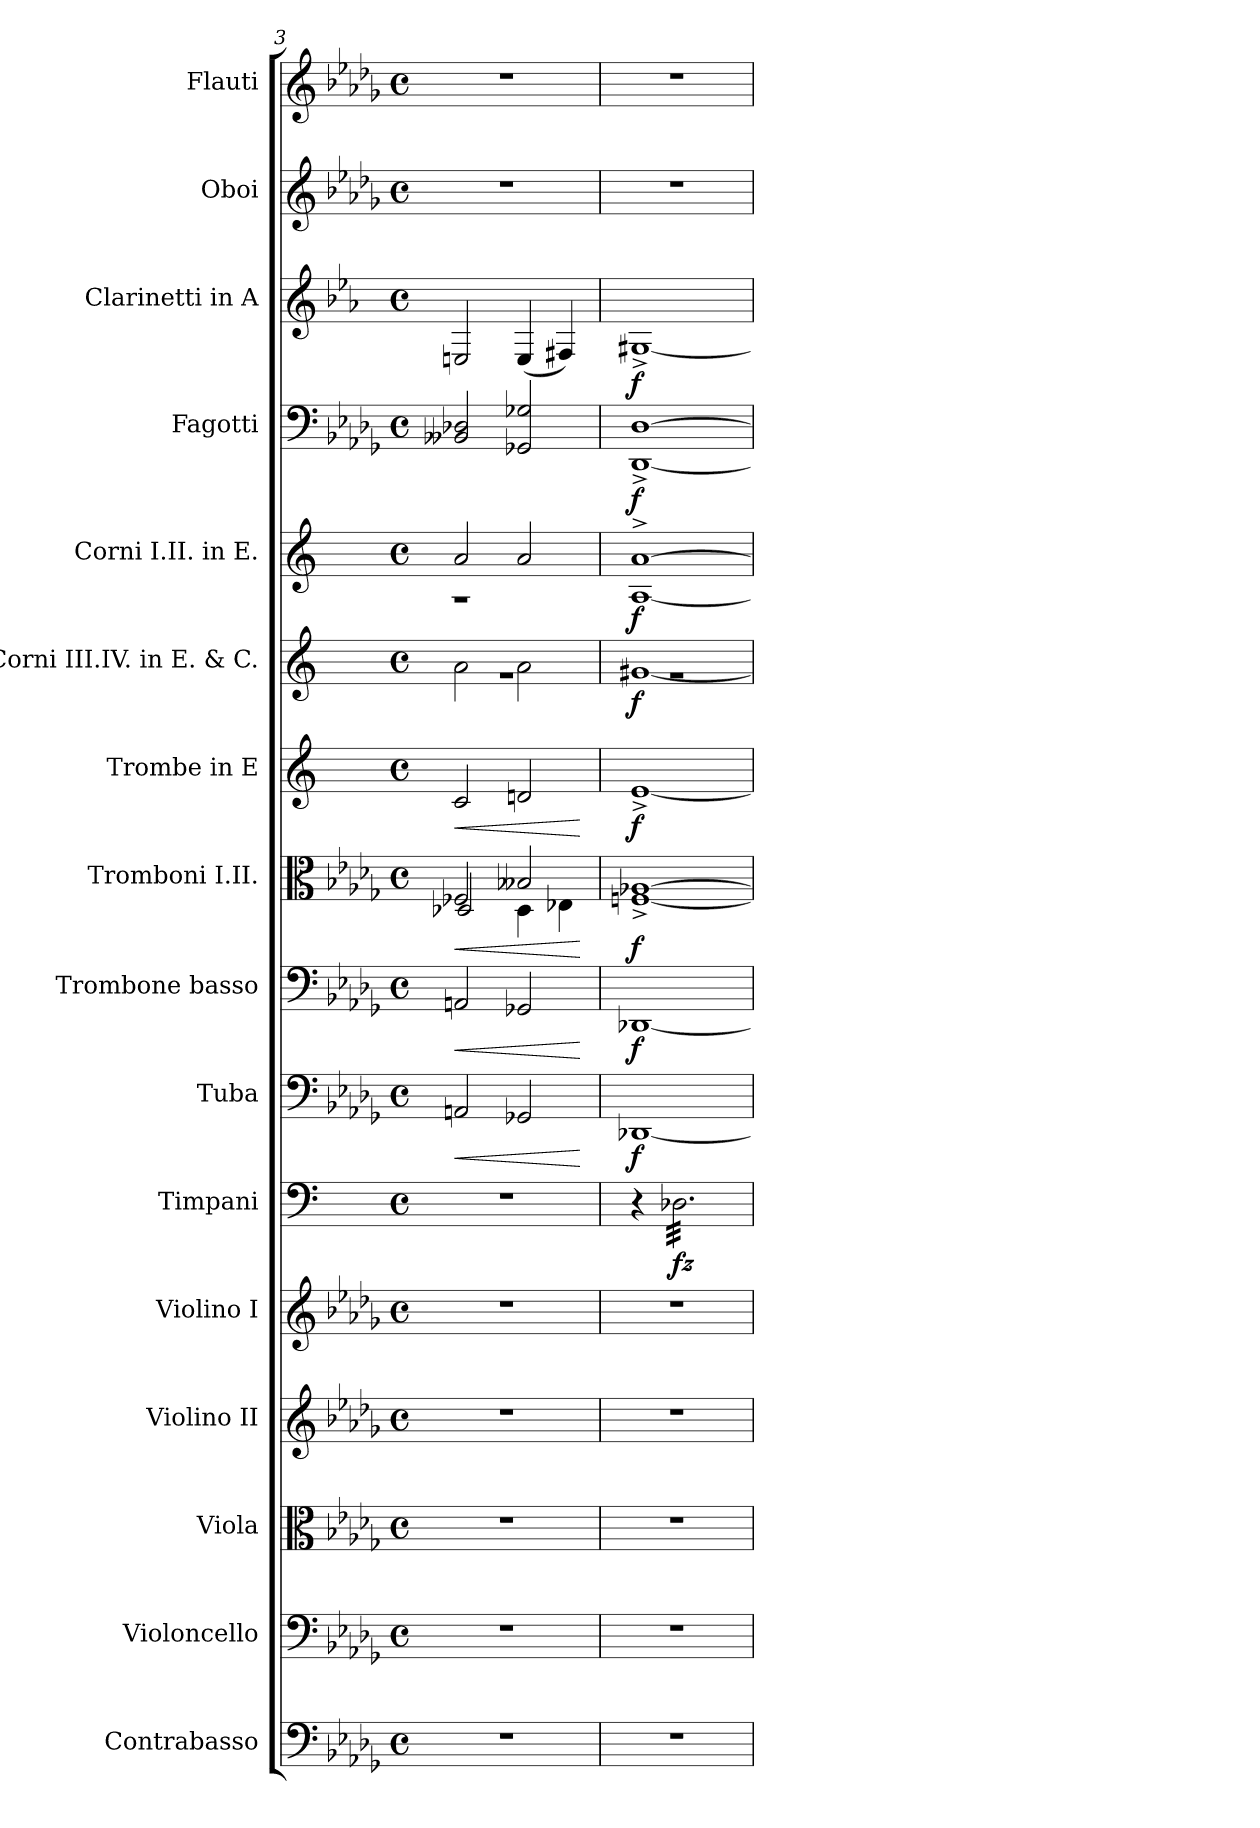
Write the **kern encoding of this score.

**kern	**kern	**kern	**kern	**kern	**kern	**dynam	**kern	**dynam	**kern	**dynam	**kern	**dynam	**kern	**dynam	**kern	**dynam	**kern	**dynam	**kern	**dynam	**kern	**dynam	**kern	**kern
*part16	*part15	*part14	*part13	*part12	*part11	*part11	*part10	*part10	*part9	*part9	*part8	*part8	*part7	*part7	*part6	*part6	*part5	*part5	*part4	*part4	*part3	*part3	*part2	*part1
*staff16	*staff15	*staff14	*staff13	*staff12	*staff11	*staff11	*staff10	*staff10	*staff9	*staff9	*staff8	*staff8	*staff7	*staff7	*staff6	*staff6	*staff5	*staff5	*staff4	*staff4	*staff3	*staff3	*staff2	*staff1
*I"Contrabasso	*I"Violoncello	*I"Viola	*I"Violino II	*I"Violino I	*I"Timpani	*	*I"Tuba	*	*I"Trombone basso	*	*I"Tromboni I.II.	*	*I"Trombe in E	*	*I"Corni III.IV. in E. &amp; C.	*	*I"Corni I.II. in E.	*	*I"Fagotti	*	*I"Clarinetti in A	*	*I"Oboi	*I"Flauti
*I'Cb.	*I'Vc.	*I'Vla.	*I'Vln. II	*I'Vln. I	*I'Timp.	*	*I'Tba.	*	*I'Trne B.	*	*I'Trbi.	*	*I'Trbe	*	*I'Cor. III.IV.	*	*I'Cor. I.II	*	*I'Fg.	*	*I'Cl.	*	*I'Ob.	*I'Fl.
*clefF4	*clefF4	*clefC3	*clefG2	*clefG2	*clefF4	*	*clefF4	*	*clefF4	*	*clefC3	*	*clefG2	*	*clefG2	*	*clefG2	*	*clefF4	*	*clefG2	*	*clefG2	*clefG2
*ITrd7c12	*	*	*	*	*	*	*	*	*	*	*	*	*ITrd1c2	*	*ITrd4c7	*	*ITrd4c7	*	*	*	*ITrd2c3	*	*	*
*k[b-e-a-d-g-]	*k[b-e-a-d-g-]	*k[b-e-a-d-g-]	*k[b-e-a-d-g-]	*k[b-e-a-d-g-]	*k[]	*	*k[b-e-a-d-g-]	*	*k[b-e-a-d-g-]	*	*k[b-e-a-d-g-]	*	*k[b-e-]	*	*k[b-]	*	*k[b-]	*	*k[b-e-a-d-g-]	*	*k[]	*	*k[b-e-a-d-g-]	*k[b-e-a-d-g-]
*M4/4	*M4/4	*M4/4	*M4/4	*M4/4	*M4/4	*	*M4/4	*	*M4/4	*	*M4/4	*	*M4/4	*	*M4/4	*	*M4/4	*	*M4/4	*	*M4/4	*	*M4/4	*M4/4
*met(c)	*met(c)	*met(c)	*met(c)	*met(c)	*met(c)	*	*met(c)	*	*met(c)	*	*met(c)	*	*met(c)	*	*met(c)	*	*met(c)	*	*met(c)	*	*met(c)	*	*met(c)	*met(c)
=3	=3	=3	=3	=3	=3	=3	=3	=3	=3	=3	=3	=3	=3	=3	=3	=3	=3	=3	=3	=3	=3	=3	=3	=3
!	!	!	!	!	!	!	!	!LO:HP:b	!	!LO:HP:b	!	!LO:HP:b	!	!LO:HP:b	!	!	!	!	!	!	!	!	!	!
*	*	*	*	*	*	*	*	*	*	*	*^	*	*	*	*^	*	*^	*	*	*	*	*	*	*
1r	1r	1r	1r	1r	1r	.	2AAn/	<	2AAn/	<	2F-X/	2D-X/	<	2B-/	<	1rg	2d\	.	2d/	1r	.	2BB--X/ 2D-X/	.	2C#X/	.	1r	1r
.	.	.	.	.	.	.	2GG-X/	.	2GG-X/	.	2B--X/	4D-\	.	2cn/	.	.	2d\	.	2d/	.	.	2GG-X/ 2G-X/	.	(<4C#/	.	.	.
.	.	.	.	.	.	.	.	.	.	.	.	4E-X\	.	.	.	.	.	.	.	.	.	.	.	4D#X/)	.	.	.
*	*	*	*	*	*	*	*	*	*	*	*	*	*	*	*	*v	*v	*	*	*	*	*	*	*	*	*	*
*	*	*	*	*	*	*	*	*	*	*	*v	*v	*	*	*	*	*	*v	*v	*	*	*	*	*	*	*
.	.	.	.	.	.	.	.	[	.	[	.	[	.	[	.	.	.	.	.	.	.	.	.	.
=4	=4	=4	=4	=4	=4	=4	=4	=4	=4	=4	=4	=4	=4	=4	=4	=4	=4	=4	=4	=4	=4	=4	=4	=4
*	*	*	*	*	*	*	*	*	*	*	*	*	*	*	*^	*	*^	*	*	*	*	*	*	*
!	!	!	!	!	!	!	!	!LO:DY:b	!	!LO:DY:b	!	!LO:DY:b	!	!LO:DY:b	!	!	!LO:DY:b	!	!	!LO:DY:b	!	!LO:DY:b	!	!LO:DY:b	!	!
1r	1r	1r	1r	1r	4r	.	[1DD-X	f	[1DD-X	f	[1Fn^ [1A-X^	f	[1d^	f	1rg	[1c#X	f	[1d^	[1D	f	[1DD-^ [1D-^	f	[1E#X^	f	1r	1r
!	!	!	!	!	!	!LO:DY:b	!	!	!	!	!	!	!	!	!	!	!	!	!	!	!	!	!	!	!	!
*	*	*	*	*	*tremolo	*	*	*	*	*	*	*	*	*	*	*	*	*	*	*	*	*	*	*	*	*
.	.	.	.	.	32D-X\LLL	fz	.	.	.	.	.	.	.	.	.	.	.	.	.	.	.	.	.	.	.	.
.	.	.	.	.	32D-X\	.	.	.	.	.	.	.	.	.	.	.	.	.	.	.	.	.	.	.	.	.
.	.	.	.	.	32D-X\	.	.	.	.	.	.	.	.	.	.	.	.	.	.	.	.	.	.	.	.	.
.	.	.	.	.	32D-X\	.	.	.	.	.	.	.	.	.	.	.	.	.	.	.	.	.	.	.	.	.
.	.	.	.	.	32D-X\	.	.	.	.	.	.	.	.	.	.	.	.	.	.	.	.	.	.	.	.	.
.	.	.	.	.	32D-X\	.	.	.	.	.	.	.	.	.	.	.	.	.	.	.	.	.	.	.	.	.
.	.	.	.	.	32D-X\	.	.	.	.	.	.	.	.	.	.	.	.	.	.	.	.	.	.	.	.	.
.	.	.	.	.	32D-X\	.	.	.	.	.	.	.	.	.	.	.	.	.	.	.	.	.	.	.	.	.
.	.	.	.	.	32D-X\	.	.	.	.	.	.	.	.	.	.	.	.	.	.	.	.	.	.	.	.	.
.	.	.	.	.	32D-X\	.	.	.	.	.	.	.	.	.	.	.	.	.	.	.	.	.	.	.	.	.
.	.	.	.	.	32D-X\	.	.	.	.	.	.	.	.	.	.	.	.	.	.	.	.	.	.	.	.	.
.	.	.	.	.	32D-X\	.	.	.	.	.	.	.	.	.	.	.	.	.	.	.	.	.	.	.	.	.
.	.	.	.	.	32D-X\	.	.	.	.	.	.	.	.	.	.	.	.	.	.	.	.	.	.	.	.	.
.	.	.	.	.	32D-X\	.	.	.	.	.	.	.	.	.	.	.	.	.	.	.	.	.	.	.	.	.
.	.	.	.	.	32D-X\	.	.	.	.	.	.	.	.	.	.	.	.	.	.	.	.	.	.	.	.	.
.	.	.	.	.	32D-X\	.	.	.	.	.	.	.	.	.	.	.	.	.	.	.	.	.	.	.	.	.
.	.	.	.	.	32D-X\	.	.	.	.	.	.	.	.	.	.	.	.	.	.	.	.	.	.	.	.	.
.	.	.	.	.	32D-X\	.	.	.	.	.	.	.	.	.	.	.	.	.	.	.	.	.	.	.	.	.
.	.	.	.	.	32D-X\	.	.	.	.	.	.	.	.	.	.	.	.	.	.	.	.	.	.	.	.	.
.	.	.	.	.	32D-X\	.	.	.	.	.	.	.	.	.	.	.	.	.	.	.	.	.	.	.	.	.
.	.	.	.	.	32D-X\	.	.	.	.	.	.	.	.	.	.	.	.	.	.	.	.	.	.	.	.	.
.	.	.	.	.	32D-X\	.	.	.	.	.	.	.	.	.	.	.	.	.	.	.	.	.	.	.	.	.
.	.	.	.	.	32D-X\	.	.	.	.	.	.	.	.	.	.	.	.	.	.	.	.	.	.	.	.	.
.	.	.	.	.	32D-X\JJJ	.	.	.	.	.	.	.	.	.	.	.	.	.	.	.	.	.	.	.	.	.
*	*	*	*	*	*Xtremolo	*	*	*	*	*	*	*	*	*	*	*	*	*	*	*	*	*	*	*	*	*
*	*	*	*	*	*	*	*	*	*	*	*	*	*	*	*v	*v	*	*	*	*	*	*	*	*	*	*
*	*	*	*	*	*	*	*	*	*	*	*	*	*	*	*	*	*v	*v	*	*	*	*	*	*	*
=	=	=	=	=	=	=	=	=	=	=	=	=	=	=	=	=	=	=	=	=	=	=	=	=
*-	*-	*-	*-	*-	*-	*-	*-	*-	*-	*-	*-	*-	*-	*-	*-	*-	*-	*-	*-	*-	*-	*-	*-	*-
